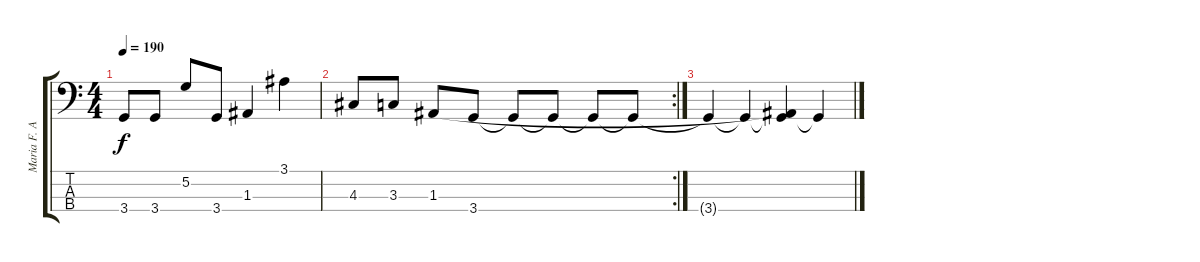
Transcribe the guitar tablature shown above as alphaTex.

\track ("Maria F. Aldana" "Maria F. A") {instrument electricbasspick}
\staff {score tabs}
\tuning (G2 D2 A1 E1) {hide}
\ts (4 4)
\tempo 190
\clef f4
\ks c
3.4.8{dy f} 3.4.8 5.2.8 3.4.8 1.3.4 3.1.4 |
\rc 2
4.3.8 3.3.8 1.3.8 3.4.8 3.4{t}.8 3.4{t}.8 3.4{t}.8 3.4{t}.8 |
3.4{t}.4 3.4{t}.4 (1.3{t} 3.4{t}).4 3.4{t}.4
